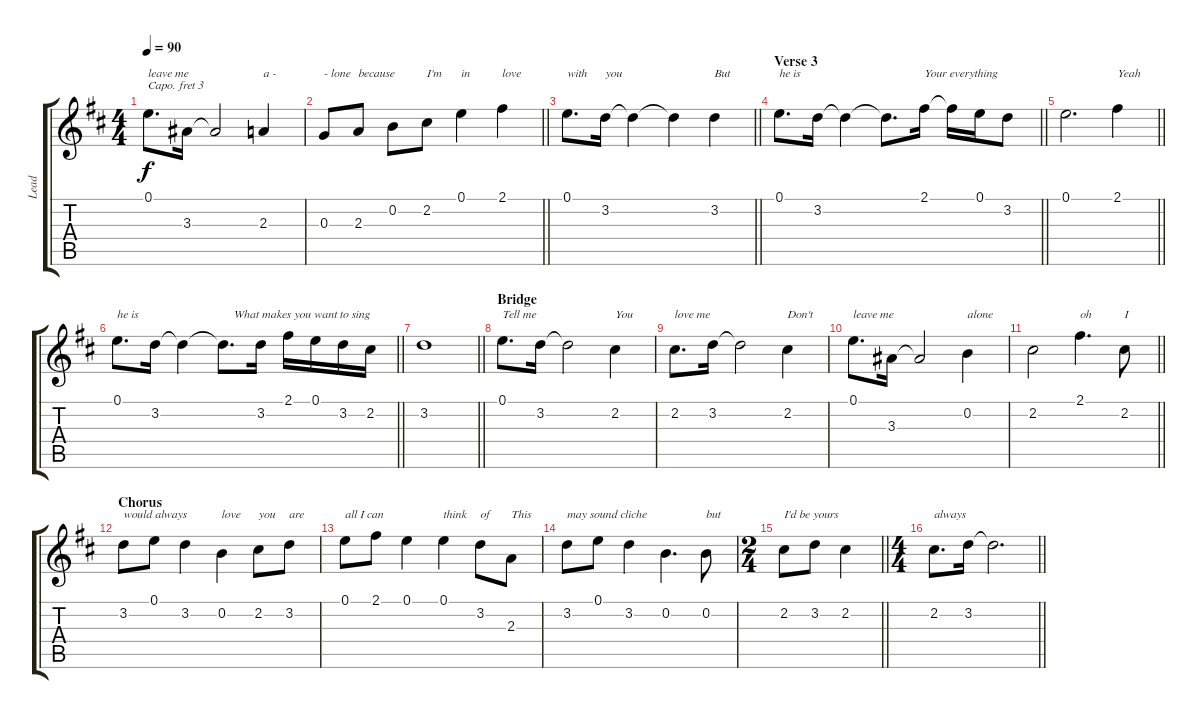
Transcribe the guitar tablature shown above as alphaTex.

\track ("Lead" "Lead") {instrument electricguitarjazz}
\staff {score tabs}
\capo 3
\tuning (Db4 Ab3 E3 B2 Gb2 Db2) {hide}
\ts (4 4)
\tempo 90
\clef g2
\ks d
0.1.8{d txt "leave me" dy f} 3.3.16 3.3{t}.2 2.3.4{txt "a -"} |
\barLineRight lightlight
0.3.8{txt "- lone"} 2.3.8{txt "because"} 0.2.8 2.2.8{txt "I'm"} 0.1.4{txt "in"} 2.1.4{txt "love"} |
\barLineRight lightlight
0.1.8{d txt "with"} 3.2.16{txt "you"} 3.2{t}.4 3.2{t}.4 3.2.4{txt "But"} |
\section ("" "Verse 3")
\barLineRight lightlight
0.1.8{d txt "he is"} 3.2.16 3.2{t}.4 3.2{t}.8{d} 2.1.16{txt "Your everything"} 2.1{t}.16 0.1.16 3.2.8 |
\barLineRight lightlight
0.1.2{d} 2.1.4{txt "Yeah"} |
\barLineRight lightlight
0.1.8{d txt "he is"} 3.2.16 3.2{t}.4{txt "                 What makes you want to sing"} 3.2{t}.8{d} 3.2.16 2.1.16 0.1.16 3.2.16 2.2.16 |
\barLineRight lightlight
3.2.1 |
\section ("" "Bridge")
0.1.8{d txt "Tell me"} 3.2.16 3.2{t}.2 2.2.4{txt "You"} |
2.2.8{d txt "love me"} 3.2.16 3.2{t}.2 2.2.4{txt "Don't "} |
0.1.8{d txt "leave me"} 3.3.16 3.3{t}.2 0.2.4{txt "alone"} |
\barLineRight lightlight
2.2.2 2.1.4{d txt "oh"} 2.2.8{txt "I"} |
\section ("" "Chorus")
3.2.8{txt "would always"} 0.1.8 3.2.4 0.2.4{txt "love"} 2.2.8{txt "you"} 3.2.8{txt "are"} |
0.1.8{txt "all I can"} 2.1.8 0.1.4 0.1.4{txt "think"} 3.2.8{txt "of"} 2.3.8{txt "This"} |
3.2.8{txt "may sound cliche"} 0.1.8 3.2.4 0.2.4{d} 0.2.8{txt "but"} |
\ts (2 4)
\barLineRight lightlight
2.2.8{txt "I'd be yours"} 3.2.8 2.2.4 |
\ts (4 4)
\barLineRight lightlight
2.2.8{d txt "always"} 3.2.16 3.2{t}.2{d}
